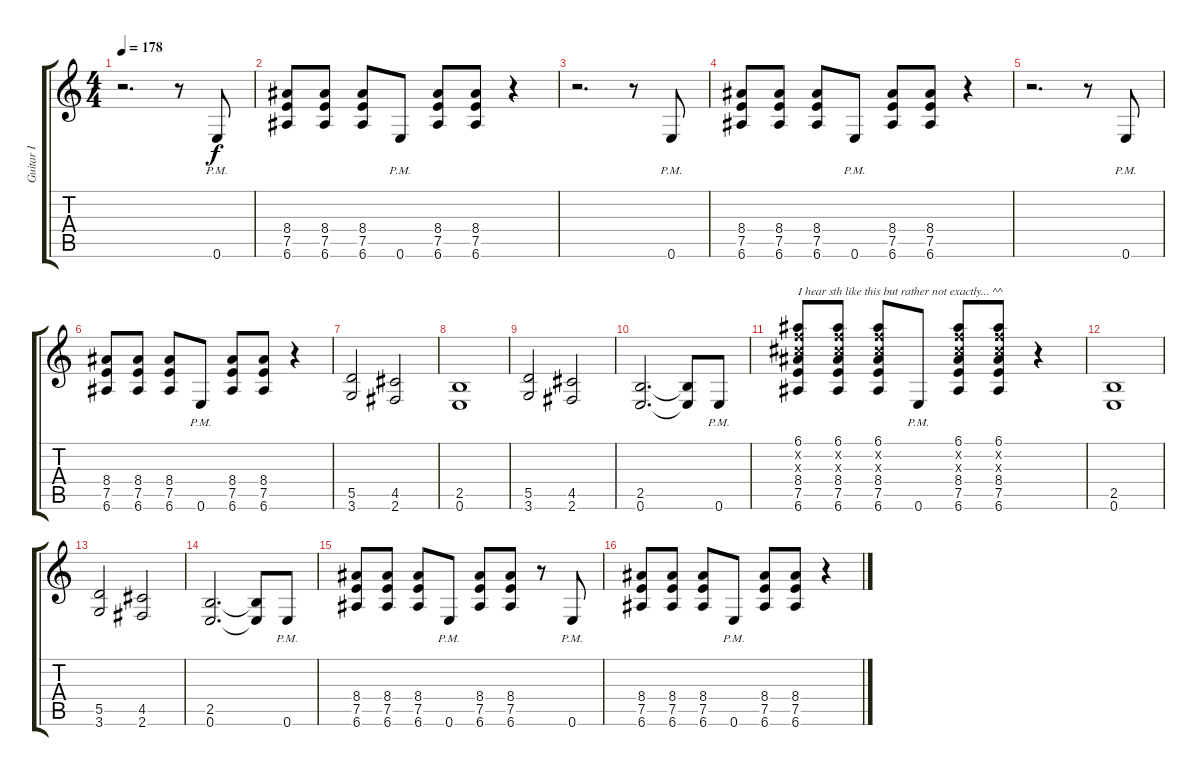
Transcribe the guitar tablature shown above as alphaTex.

\track ("Guitar I" "Guitar I") {instrument overdrivenguitar}
\staff {score tabs}
\tuning (E4 B3 G3 D3 A2 E2) {hide}
\ts (4 4)
\tempo 178
\clef g2
\ks c
r.2{d dy f} r.8 0.6{pm}.8 |
(8.4 7.5 6.6).8 (8.4 7.5 6.6).8 (8.4 7.5 6.6).8 0.6{pm}.8 (8.4 7.5 6.6).8 (8.4 7.5 6.6).8 r.4 |
r.2{d} r.8 0.6{pm}.8 |
(8.4 7.5 6.6).8 (8.4 7.5 6.6).8 (8.4 7.5 6.6).8 0.6{pm}.8 (8.4 7.5 6.6).8 (8.4 7.5 6.6).8 r.4 |
r.2{d} r.8 0.6{pm}.8 |
(8.4 7.5 6.6).8 (8.4 7.5 6.6).8 (8.4 7.5 6.6).8 0.6{pm}.8 (8.4 7.5 6.6).8 (8.4 7.5 6.6).8 r.4 |
(5.5 3.6).2 (4.5 2.6).2 |
(2.5 0.6).1 |
(5.5 3.6).2 (4.5 2.6).2 |
(2.5 0.6).2{d} (2.5{t} 0.6{t}).8 0.6{pm}.8 |
(6.1 6.2{x} 6.3{x} 8.4 7.5 6.6).8{txt "I hear sth like this but rather not exactly... ^^"} (6.1 6.2{x} 6.3{x} 8.4 7.5 6.6).8 (6.1 6.2{x} 6.3{x} 8.4 7.5 6.6).8 0.6{pm}.8 (6.1 6.2{x} 6.3{x} 8.4 7.5 6.6).8 (6.1 6.2{x} 6.3{x} 8.4 7.5 6.6).8 r.4 |
(2.5 0.6).1 |
(5.5 3.6).2 (4.5 2.6).2 |
(2.5 0.6).2{d} (2.5{t} 0.6{t}).8 0.6{pm}.8 |
(8.4 7.5 6.6).8 (8.4 7.5 6.6).8 (8.4 7.5 6.6).8 0.6{pm}.8 (8.4 7.5 6.6).8 (8.4 7.5 6.6).8 r.8 0.6{pm}.8 |
(8.4 7.5 6.6).8 (8.4 7.5 6.6).8 (8.4 7.5 6.6).8 0.6{pm}.8 (8.4 7.5 6.6).8 (8.4 7.5 6.6).8 r.4
